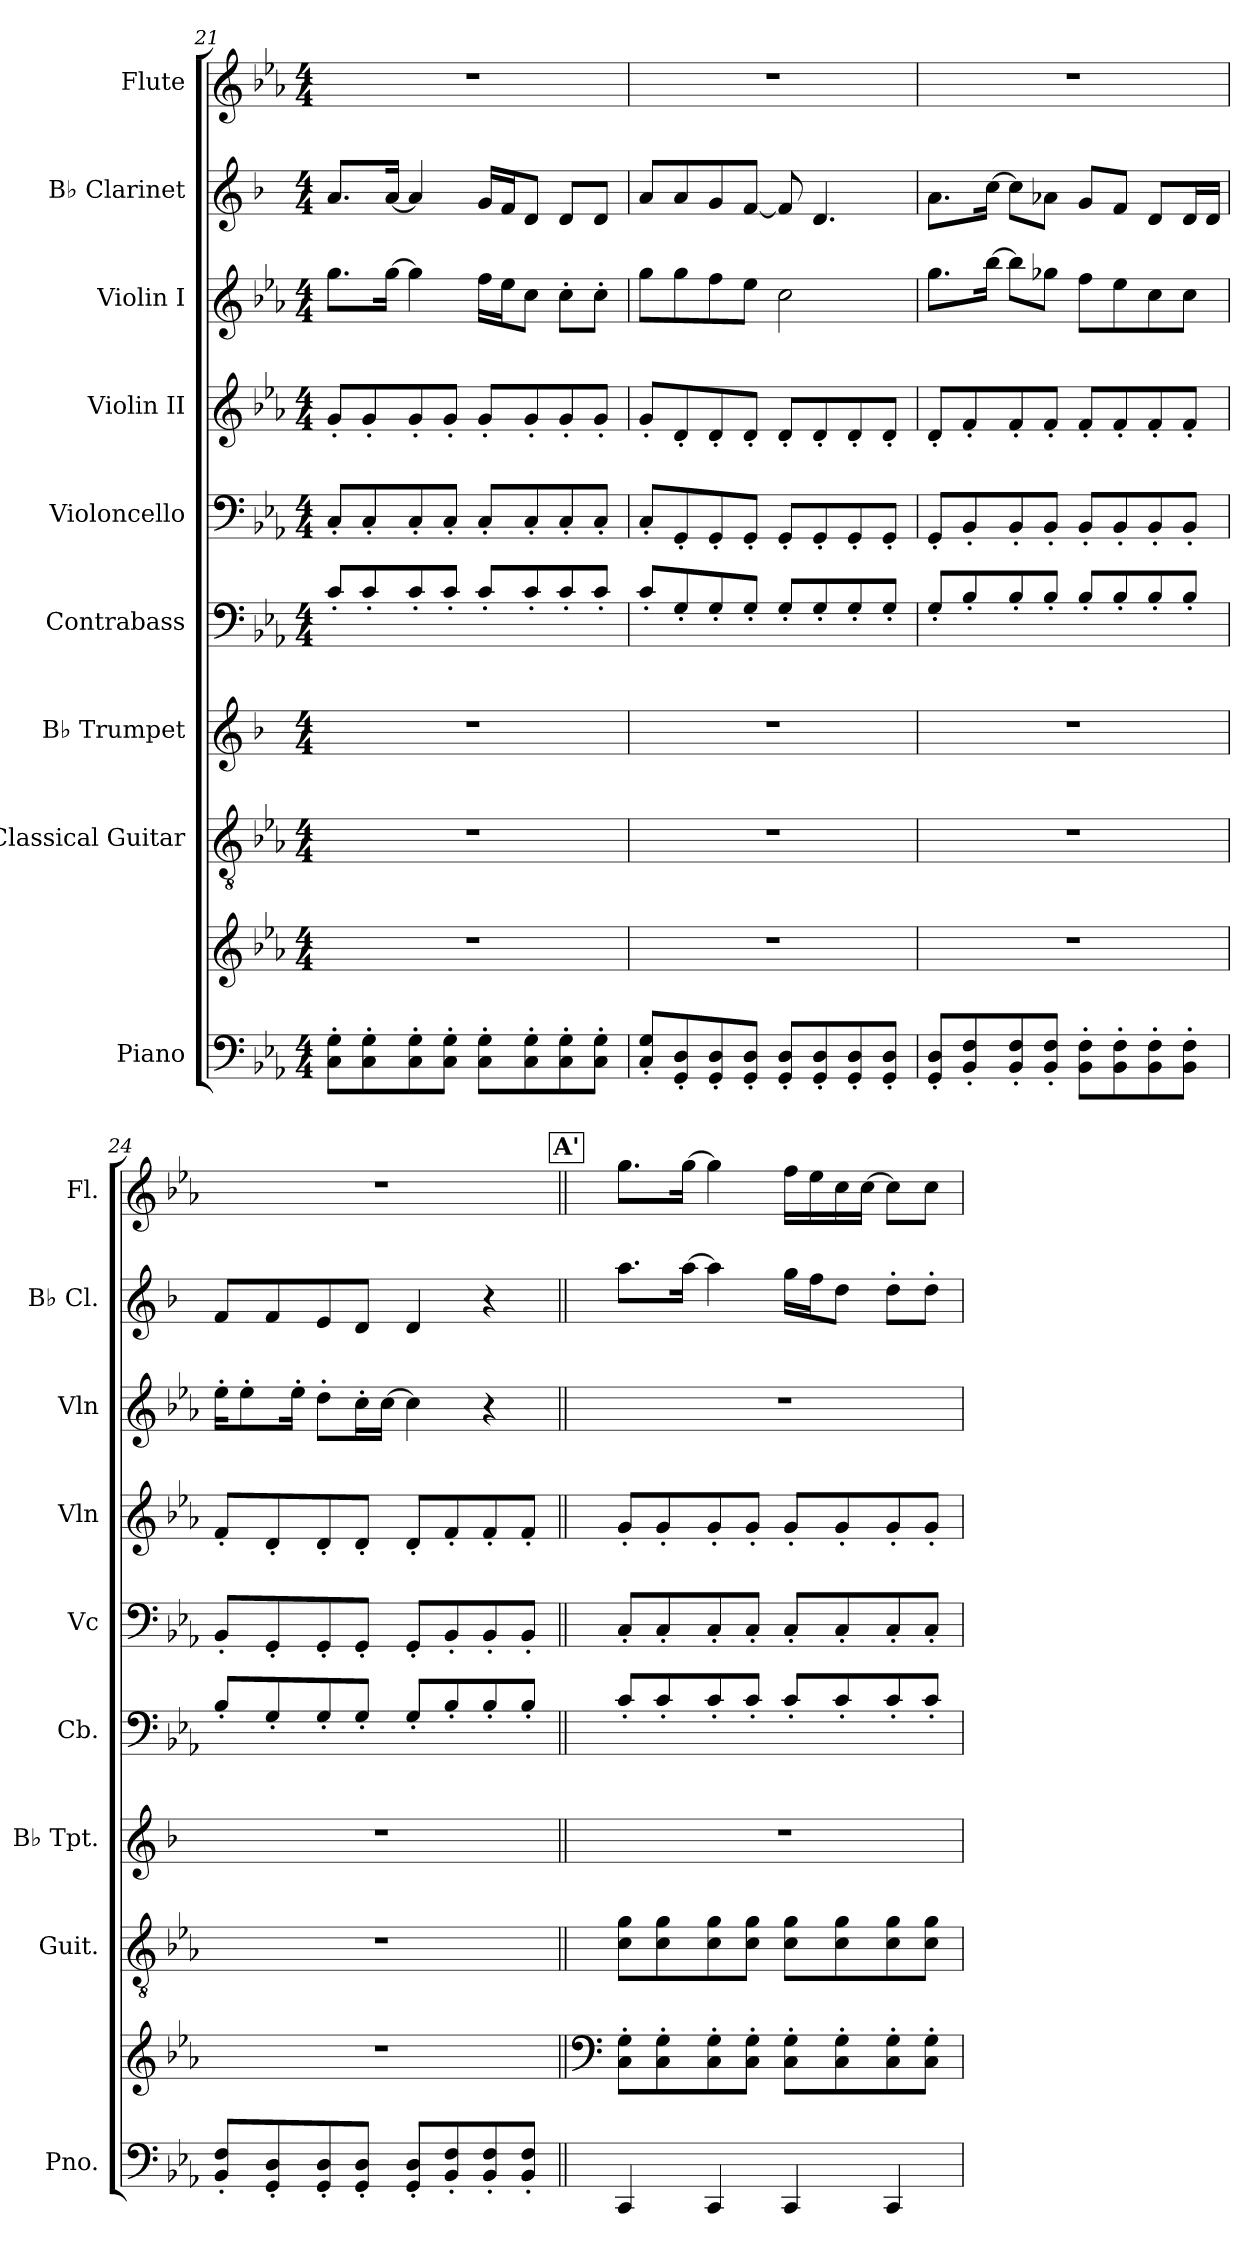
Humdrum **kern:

**kern	**kern	**kern	**kern	**kern	**kern	**kern	**kern	**kern	**kern
*part9	*part9	*part8	*part7	*part6	*part5	*part4	*part3	*part2	*part1
*staff10	*staff9	*staff8	*staff7	*staff6	*staff5	*staff4	*staff3	*staff2	*staff1
*I"Piano	*	*I"Classical Guitar	*I"B♭ Trumpet	*I"Contrabass	*I"Violoncello	*I"Violin II	*I"Violin I	*I"B♭ Clarinet	*I"Flute
*I'Pno.	*	*I'Guit.	*I'B♭ Tpt.	*I'Cb.	*I'Vc	*I'Vln	*I'Vln	*I'B♭ Cl.	*I'Fl.
!!LO:PB:g=z
*clefF4	*clefG2	*clefGv2	*clefG2	*clefF4	*clefF4	*clefG2	*clefG2	*clefG2	*clefG2
*	*	*	*ITrd1c2	*ITrd7c12	*	*	*	*ITrd1c2	*
*k[b-e-a-]	*k[b-e-a-]	*k[b-e-a-]	*k[b-e-a-]	*k[b-e-a-]	*k[b-e-a-]	*k[b-e-a-]	*k[b-e-a-]	*k[b-e-a-]	*k[b-e-a-]
*M4/4	*M4/4	*M4/4	*M4/4	*M4/4	*M4/4	*M4/4	*M4/4	*M4/4	*M4/4
=21	=21	=21	=21	=21	=21	=21	=21	=21	=21
8C\' 8G\'L	1r	1r	1r	8C'/L	8C'/L	8g'/L	8.gg\L	8.g/L	1r
8C\' 8G\'	.	.	.	8C'/	8C'/	8g'/	.	.	.
.	.	.	.	.	.	.	[16gg\Jk	[16g/Jk	.
8C\' 8G\'	.	.	.	8C'/	8C'/	8g'/	4gg\]	4g/]	.
8C\' 8G\'J	.	.	.	8C'/J	8C'/J	8g'/J	.	.	.
8C\' 8G\'L	.	.	.	8C'/L	8C'/L	8g'/L	16ff\LL	16f/LL	.
.	.	.	.	.	.	.	16ee-\J	16e-/J	.
8C\' 8G\'	.	.	.	8C'/	8C'/	8g'/	8cc\J	8c/J	.
8C\' 8G\'	.	.	.	8C'/	8C'/	8g'/	8cc'\L	8c/L	.
8C\' 8G\'J	.	.	.	8C'/J	8C'/J	8g'/J	8cc'\J	8c/J	.
=22	=22	=22	=22	=22	=22	=22	=22	=22	=22
8C/' 8G/'L	1r	1r	1r	8C'/L	8C'/L	8g'/L	8gg\L	8g/L	1r
8GG/' 8D/'	.	.	.	8GG'/	8GG'/	8d'/	8gg\	8g/	.
8GG/' 8D/'	.	.	.	8GG'/	8GG'/	8d'/	8ff\	8f/	.
8GG/' 8D/'J	.	.	.	8GG'/J	8GG'/J	8d'/J	8ee-\J	[8e-/J	.
8GG/' 8D/'L	.	.	.	8GG'/L	8GG'/L	8d'/L	2cc\	8e-/]	.
8GG/' 8D/'	.	.	.	8GG'/	8GG'/	8d'/	.	4.c/	.
8GG/' 8D/'	.	.	.	8GG'/	8GG'/	8d'/	.	.	.
8GG/' 8D/'J	.	.	.	8GG'/J	8GG'/J	8d'/J	.	.	.
=23	=23	=23	=23	=23	=23	=23	=23	=23	=23
8GG/' 8D/'L	1r	1r	1r	8GG'/L	8GG'/L	8d'/L	8.gg\L	8.g\L	1r
8BB-/' 8F/'	.	.	.	8BB-'/	8BB-'/	8f'/	.	.	.
.	.	.	.	.	.	.	[16bb-\Jk	[16b-\Jk	.
8BB-/' 8F/'	.	.	.	8BB-'/	8BB-'/	8f'/	8bb-\L]	8b-\L]	.
8BB-/' 8F/'J	.	.	.	8BB-'/J	8BB-'/J	8f'/J	8gg-X\J	8g-X\J	.
8BB-\' 8F\'L	.	.	.	8BB-'/L	8BB-'/L	8f'/L	8ff\L	8f/L	.
8BB-\' 8F\'	.	.	.	8BB-'/	8BB-'/	8f'/	8ee-\	8e-/J	.
8BB-\' 8F\'	.	.	.	8BB-'/	8BB-'/	8f'/	8cc\	8c/L	.
8BB-\' 8F\'J	.	.	.	8BB-'/J	8BB-'/J	8f'/J	8cc\J	16c/L	.
.	.	.	.	.	.	.	.	16c/JJ	.
=24	=24	=24	=24	=24	=24	=24	=24	=24	=24
8BB-/' 8F/'L	1r	1r	1r	8BB-'/L	8BB-'/L	8f'/L	16ee-'\KL	8e-/L	1r
.	.	.	.	.	.	.	8ee-'\	.	.
8GG/' 8D/'	.	.	.	8GG'/	8GG'/	8d'/	.	8e-/	.
.	.	.	.	.	.	.	16ee-'\Jk	.	.
8GG/' 8D/'	.	.	.	8GG'/	8GG'/	8d'/	8dd'\L	8d/	.
8GG/' 8D/'J	.	.	.	8GG'/J	8GG'/J	8d'/J	16cc'\L	8c/J	.
.	.	.	.	.	.	.	[16cc\JJ	.	.
8GG/' 8D/'L	.	.	.	8GG'/L	8GG'/L	8d'/L	4cc\]	4c/	.
8BB-/' 8F/'	.	.	.	8BB-'/	8BB-'/	8f'/	.	.	.
8BB-/' 8F/'	.	.	.	8BB-'/	8BB-'/	8f'/	4r	4r	.
8BB-/' 8F/'J	.	.	.	8BB-'/J	8BB-'/J	8f'/J	.	.	.
!!LO:REH:place=s1:a:B:fs=14:t=A'
=25||	=25||	=25||	=25||	=25||	=25||	=25||	=25||	=25||	=25||
*	*clefF4	*	*	*	*	*	*	*	*
4CC/	8C\' 8G\'L	8c\ 8g\L	1r	8C'/L	8C'/L	8g'/L	1r	8.gg\L	8.gg\L
.	8C\' 8G\'	8c\ 8g\	.	8C'/	8C'/	8g'/	.	.	.
.	.	.	.	.	.	.	.	[16gg\Jk	[16gg\Jk
4CC/	8C\' 8G\'	8c\ 8g\	.	8C'/	8C'/	8g'/	.	4gg\]	4gg\]
.	8C\' 8G\'J	8c\ 8g\J	.	8C'/J	8C'/J	8g'/J	.	.	.
4CC/	8C\' 8G\'L	8c\ 8g\L	.	8C'/L	8C'/L	8g'/L	.	16ff\LL	16ff\LL
.	.	.	.	.	.	.	.	16ee-\J	16ee-\
.	8C\' 8G\'	8c\ 8g\	.	8C'/	8C'/	8g'/	.	8cc\J	16cc\
.	.	.	.	.	.	.	.	.	[16cc\JJ
4CC/	8C\' 8G\'	8c\ 8g\	.	8C'/	8C'/	8g'/	.	8cc'\L	8cc\L]
.	8C\' 8G\'J	8c\ 8g\J	.	8C'/J	8C'/J	8g'/J	.	8cc'\J	8cc\J
=	=	=	=	=	=	=	=	=	=
*-	*-	*-	*-	*-	*-	*-	*-	*-	*-
